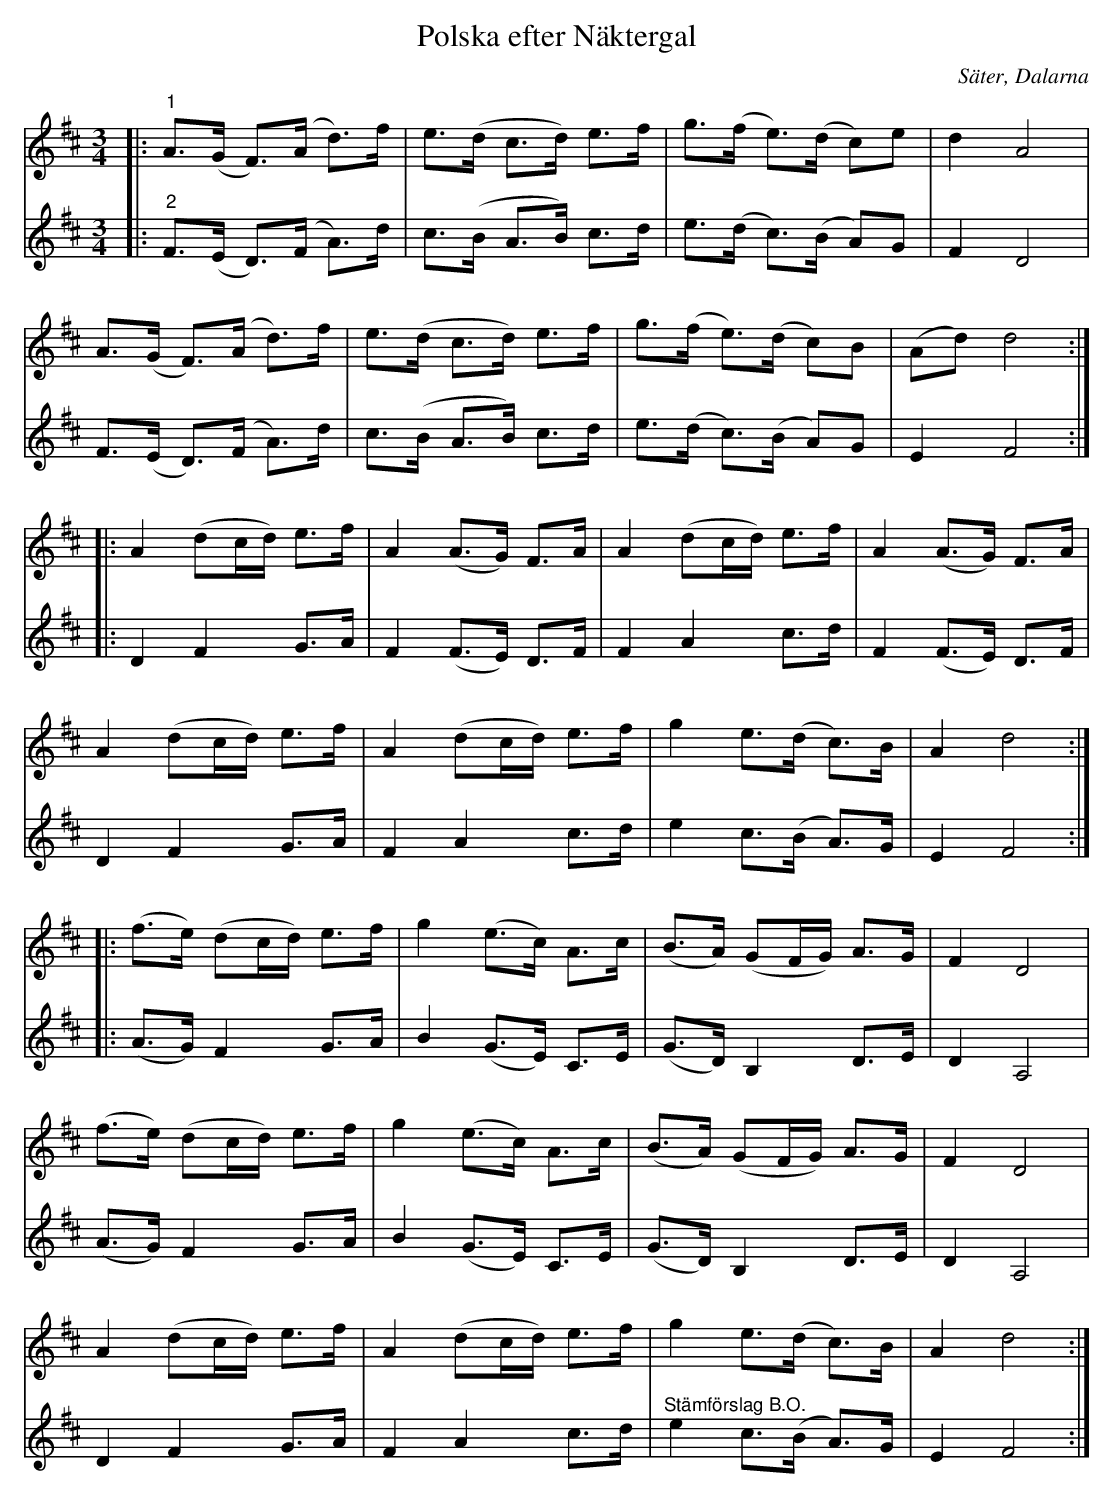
X:1
T:Polska efter Näktergal
O:Säter, Dalarna
L:1/8
M:3/4
K:D
V:1
|:"^1" A>(G F>)(A d>)f | e>(d c>d) e>f | g>(f e>)(d c)e | d2 A4 |
A>(G F>)(A d>)f | e>(d c>d) e>f | g>(f e>)(d c)B | (Ad) d4 ::
A2 (dc/d/) e>f | A2 (A>G) F>A | A2 (dc/d/) e>f | A2 (A>G) F>A |
A2 (dc/d/) e>f | A2 (dc/d/) e>f | g2 e>(d c>)B | A2 d4 ::
(f>e) (dc/d/) e>f | g2 (e>c) A>c | (B>A) (GF/G/) A>G | F2 D4 |
(f>e) (dc/d/) e>f | g2 (e>c) A>c | (B>A) (GF/G/) A>G | F2 D4 |
A2 (dc/d/) e>f | A2 (dc/d/) e>f | g2 e>(d c>)B | A2 d4 :|
V:2
|:"^2" F>(E D>)(F A>)d | c>(B A>B) c>d | e>(d c>)(B A)G | F2 D4 |
F>(E D>)(F A>)d | c>(B A>B) c>d | e>(d c>)(B A)G | E2 F4 ::
D2 F2 G>A | F2 (F>E) D>F | F2 A2 c>d | F2 (F>E) D>F |
D2 F2 G>A | F2 A2 c>d | e2 c>(B A>)G | E2 F4 ::
(A>G) F2 G>A | B2 (G>E) C>E | (G>D) B,2 D>E | D2 A,4 |
(A>G) F2 G>A | B2 (G>E) C>E | (G>D) B,2 D>E | D2 A,4 |
D2 F2 G>A | F2 A2 c>d | "^Stämförslag B.O." e2 c>(B A>)G | E2 F4 :|
